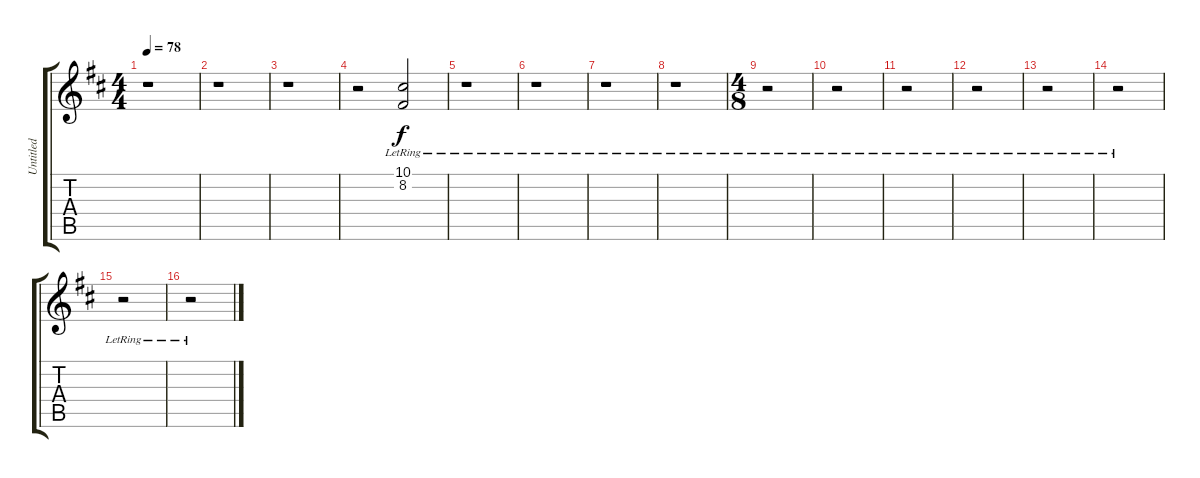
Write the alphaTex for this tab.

\track ("Untitled" "Untitled") {instrument choiraahs}
\staff {score tabs}
\tuning (Eb4 Bb3 Gb3 Db3 Ab2 Db2) {hide}
\ts (4 4)
\tempo 78
\clef g2
\ks d
r.1{dy f instrument choiraahs} |
r.1 |
r.1 |
r.2 (10.1{lr} 8.2{lr}).2 |
r.1 |
r.1 |
r.1 |
r.1 |
\ts (4 8)
r.2 |
r.2 |
r.2 |
r.2 |
r.2 |
r.2 |
r.2 |
r.2
